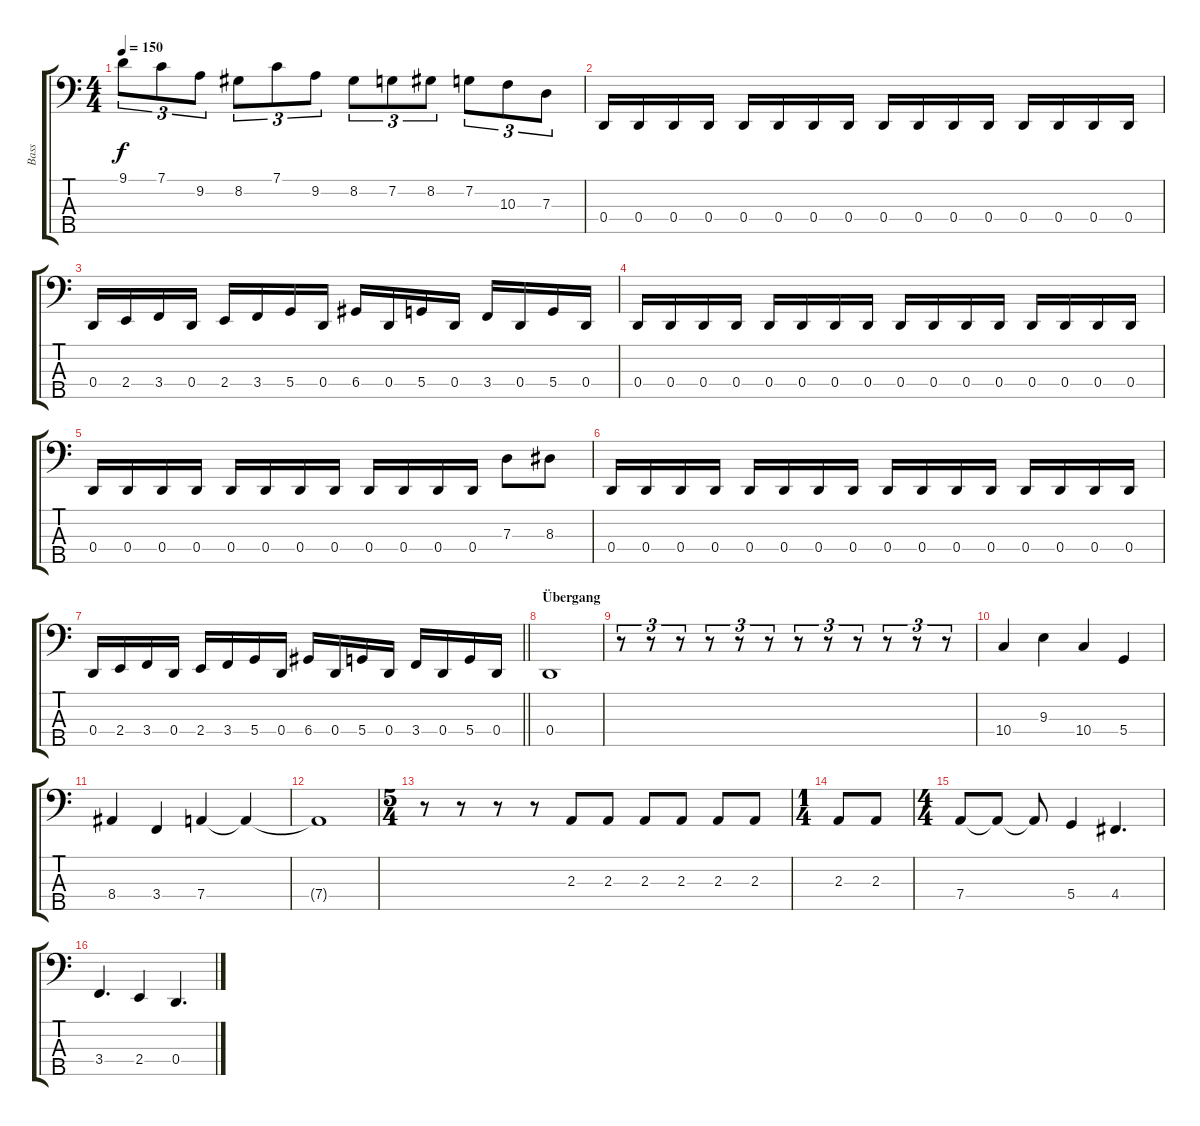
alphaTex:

\track ("Bass" "Bass") {instrument electricbasspick}
\staff {score tabs}
\tuning (F2 C2 G1 D1 A0) {hide}
\ts (4 4)
\tempo 150
\clef f4
\ks c
9.1.8{tu (3 2) dy f} 7.1.8{tu (3 2)} 9.2.8{tu (3 2)} 8.2.8{tu (3 2)} 7.1.8{tu (3 2)} 9.2.8{tu (3 2)} 8.2.8{tu (3 2)} 7.2.8{tu (3 2)} 8.2.8{tu (3 2)} 7.2.8{tu (3 2)} 10.3.8{tu (3 2)} 7.3.8{tu (3 2)} |
0.4.16 0.4.16 0.4.16 0.4.16 0.4.16 0.4.16 0.4.16 0.4.16 0.4.16 0.4.16 0.4.16 0.4.16 0.4.16 0.4.16 0.4.16 0.4.16 |
0.4.16 2.4.16 3.4.16 0.4.16 2.4.16 3.4.16 5.4.16 0.4.16 6.4.16 0.4.16 5.4.16 0.4.16 3.4.16 0.4.16 5.4.16 0.4.16 |
0.4.16 0.4.16 0.4.16 0.4.16 0.4.16 0.4.16 0.4.16 0.4.16 0.4.16 0.4.16 0.4.16 0.4.16 0.4.16 0.4.16 0.4.16 0.4.16 |
0.4.16 0.4.16 0.4.16 0.4.16 0.4.16 0.4.16 0.4.16 0.4.16 0.4.16 0.4.16 0.4.16 0.4.16 7.3.8 8.3.8 |
0.4.16 0.4.16 0.4.16 0.4.16 0.4.16 0.4.16 0.4.16 0.4.16 0.4.16 0.4.16 0.4.16 0.4.16 0.4.16 0.4.16 0.4.16 0.4.16 |
\barLineRight lightlight
0.4.16 2.4.16 3.4.16 0.4.16 2.4.16 3.4.16 5.4.16 0.4.16 6.4.16 0.4.16 5.4.16 0.4.16 3.4.16 0.4.16 5.4.16 0.4.16 |
\section ("" "Übergang")
0.4.1 |
r.8{tu (3 2)} r.8{tu (3 2)} r.8{tu (3 2)} r.8{tu (3 2)} r.8{tu (3 2)} r.8{tu (3 2)} r.8{tu (3 2)} r.8{tu (3 2)} r.8{tu (3 2)} r.8{tu (3 2)} r.8{tu (3 2)} r.8{tu (3 2)} |
10.4.4 9.3.4 10.4.4 5.4.4 |
8.4.4 3.4.4 7.4.4 7.4{t}.4 |
7.4{t}.1 |
\ts (5 4)
r.8 r.8 r.8 r.8 2.3.8 2.3.8 2.3.8 2.3.8 2.3.8 2.3.8 |
\ts (1 4)
2.3.8 2.3.8 |
\ts (4 4)
7.4.8 7.4{t}.8 7.4{t}.8 5.4.4 4.4.4{d} |
3.4.4{d} 2.4.4 0.4.4{d}
